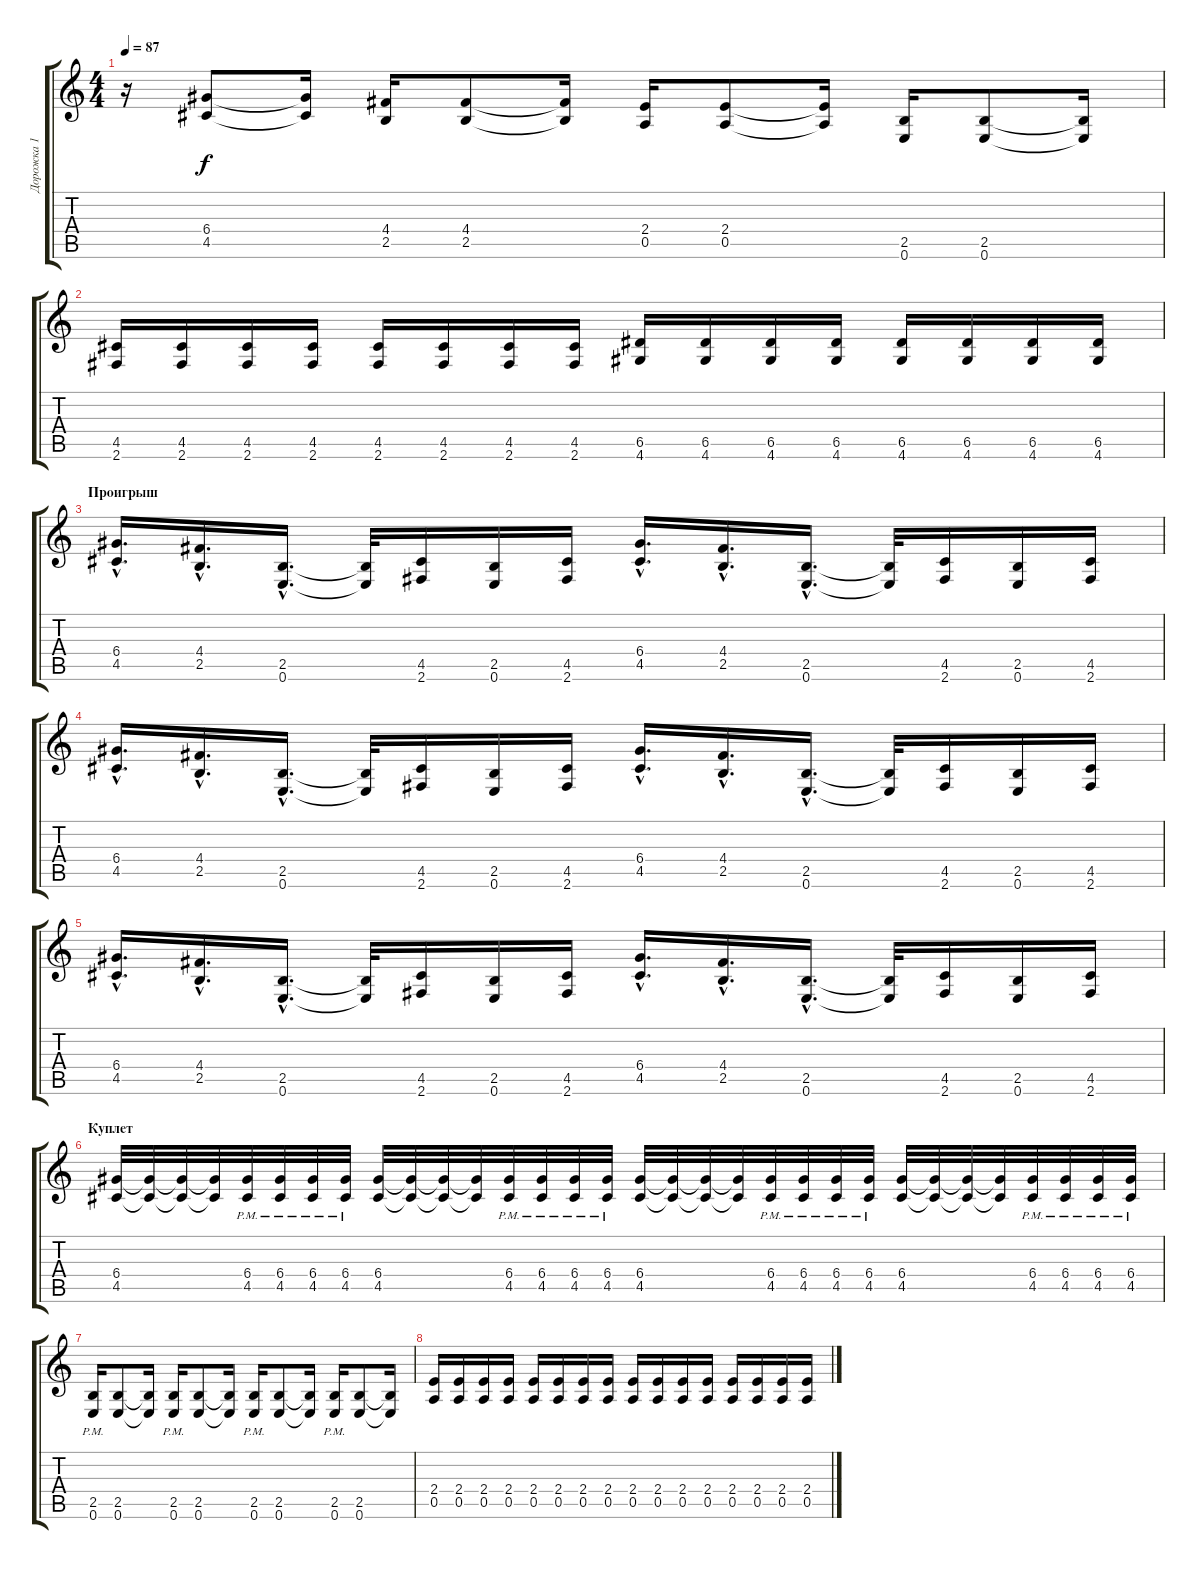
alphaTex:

\track ("Дорожка 1" "Дорожка 1") {instrument distortionguitar}
\staff {score tabs}
\tuning (E4 B3 G3 D3 A2 E2) {hide}
\ts (4 4)
\tempo 87
\clef g2
\ks c
r.16{dy f} (6.4 4.5).8 (6.4{t} 4.5{t}).16 (4.4 2.5).16 (4.4 2.5).8 (4.4{t} 2.5{t}).16 (2.4 0.5).16 (2.4 0.5).8 (2.4{t} 0.5{t}).16 (2.5 0.6).16 (2.5 0.6).8 (2.5{t} 0.6{t}).16 |
(4.5 2.6).16 (4.5 2.6).16 (4.5 2.6).16 (4.5 2.6).16 (4.5 2.6).16 (4.5 2.6).16 (4.5 2.6).16 (4.5 2.6).16 (6.5 4.6).16 (6.5 4.6).16 (6.5 4.6).16 (6.5 4.6).16 (6.5 4.6).16 (6.5 4.6).16 (6.5 4.6).16 (6.5 4.6).16 |
\section ("" "Проигрыш")
(6.4{hac} 4.5{hac}).16{d volume 10} (4.4{hac} 2.5{hac}).16{d} (2.5{hac} 0.6{hac}).16{d} (2.5{t} 0.6{t}).32 (4.5 2.6).16 (2.5 0.6).16 (4.5 2.6).16 (6.4{hac} 4.5{hac}).16{d} (4.4{hac} 2.5{hac}).16{d} (2.5{hac} 0.6{hac}).16{d} (2.5{t} 0.6{t}).32 (4.5 2.6).16 (2.5 0.6).16 (4.5 2.6).16 |
(6.4{hac} 4.5{hac}).16{d volume 14} (4.4{hac} 2.5{hac}).16{d} (2.5{hac} 0.6{hac}).16{d} (2.5{t} 0.6{t}).32 (4.5 2.6).16 (2.5 0.6).16 (4.5 2.6).16 (6.4{hac} 4.5{hac}).16{d} (4.4{hac} 2.5{hac}).16{d} (2.5{hac} 0.6{hac}).16{d} (2.5{t} 0.6{t}).32 (4.5 2.6).16 (2.5 0.6).16 (4.5 2.6).16 |
(6.4{hac} 4.5{hac}).16{d} (4.4{hac} 2.5{hac}).16{d} (2.5{hac} 0.6{hac}).16{d} (2.5{t} 0.6{t}).32 (4.5 2.6).16 (2.5 0.6).16 (4.5 2.6).16 (6.4{hac} 4.5{hac}).16{d} (4.4{hac} 2.5{hac}).16{d} (2.5{hac} 0.6{hac}).16{d} (2.5{t} 0.6{t}).32 (4.5 2.6).16 (2.5 0.6).16 (4.5 2.6).16 |
\section ("" "Куплет")
(6.4 4.5).32 (6.4{t} 4.5{t}).32 (6.4{t} 4.5{t}).32 (6.4{t} 4.5{t}).32 (6.4{pm} 4.5{pm}).32 (6.4{pm} 4.5{pm}).32 (6.4{pm} 4.5{pm}).32 (6.4{pm} 4.5{pm}).32 (6.4 4.5).32 (6.4{t} 4.5{t}).32 (6.4{t} 4.5{t}).32 (6.4{t} 4.5{t}).32 (6.4{pm} 4.5{pm}).32 (6.4{pm} 4.5{pm}).32 (6.4{pm} 4.5{pm}).32 (6.4{pm} 4.5{pm}).32 (6.4 4.5).32 (6.4{t} 4.5{t}).32 (6.4{t} 4.5{t}).32 (6.4{t} 4.5{t}).32 (6.4{pm} 4.5{pm}).32 (6.4{pm} 4.5{pm}).32 (6.4{pm} 4.5{pm}).32 (6.4{pm} 4.5{pm}).32 (6.4 4.5).32 (6.4{t} 4.5{t}).32 (6.4{t} 4.5{t}).32 (6.4{t} 4.5{t}).32 (6.4{pm} 4.5{pm}).32 (6.4{pm} 4.5{pm}).32 (6.4{pm} 4.5{pm}).32 (6.4{pm} 4.5{pm}).32 |
(2.5{pm} 0.6{pm}).16 (2.5 0.6).8 (2.5{t} 0.6{t}).16 (2.5{pm} 0.6{pm}).16 (2.5 0.6).8 (2.5{t} 0.6{t}).16 (2.5{pm} 0.6{pm}).16 (2.5 0.6).8 (2.5{t} 0.6{t}).16 (2.5{pm} 0.6{pm}).16 (2.5 0.6).8 (2.5{t} 0.6{t}).16 |
(2.4 0.5).16 (2.4 0.5).16 (2.4 0.5).16 (2.4 0.5).16 (2.4 0.5).16 (2.4 0.5).16 (2.4 0.5).16 (2.4 0.5).16 (2.4 0.5).16 (2.4 0.5).16 (2.4 0.5).16 (2.4 0.5).16 (2.4 0.5).16 (2.4 0.5).16 (2.4 0.5).16 (2.4 0.5).16
